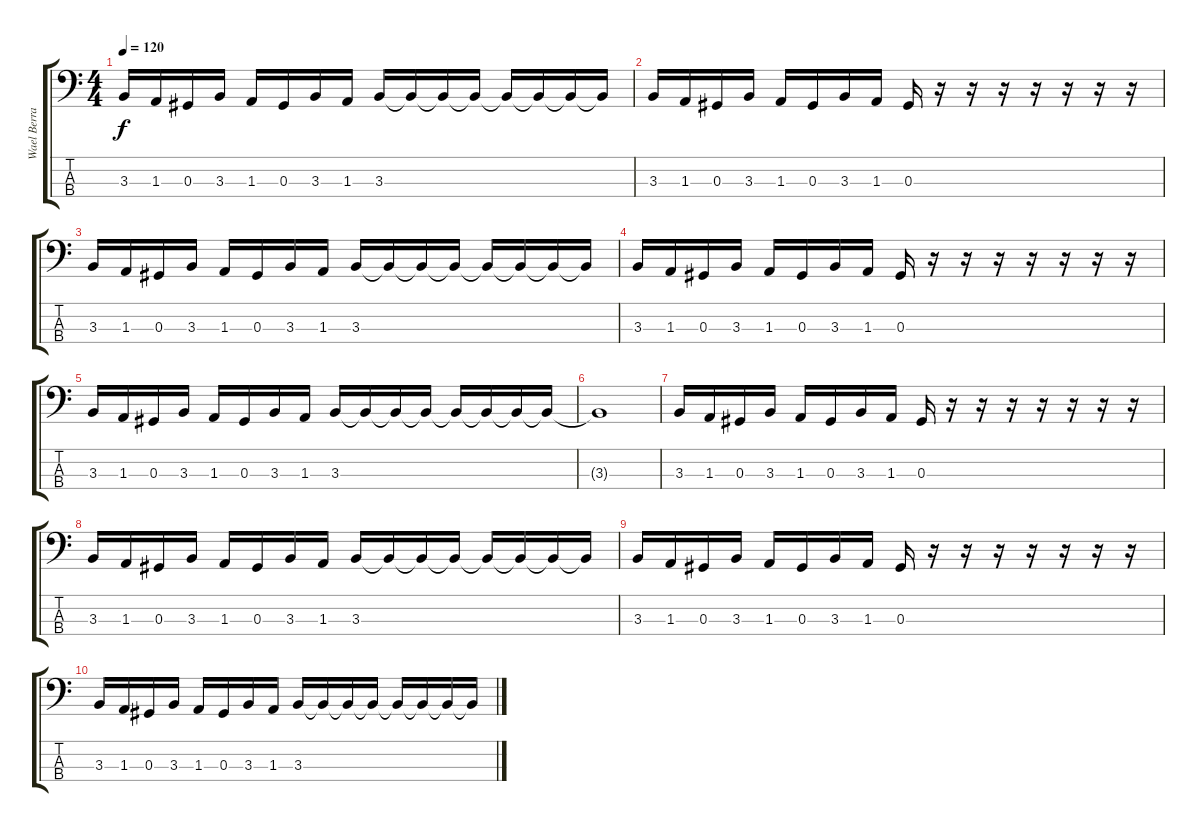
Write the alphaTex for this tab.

\track ("Wael Berrais" "Wael Berra") {instrument electricbassfinger}
\staff {score tabs}
\tuning (Gb2 Db2 Ab1 Eb1) {hide}
\ts (4 4)
\tempo 120
\clef f4
\ks c
3.3.16{dy f} 1.3.16 0.3.16 3.3.16 1.3.16 0.3.16 3.3.16 1.3.16 3.3.16 3.3{t}.16 3.3{t}.16 3.3{t}.16 3.3{t}.16 3.3{t}.16 3.3{t}.16 3.3{t}.16 |
3.3.16 1.3.16 0.3.16 3.3.16 1.3.16 0.3.16 3.3.16 1.3.16 0.3.16 r.16 r.16 r.16 r.16 r.16 r.16 r.16 |
3.3.16 1.3.16 0.3.16 3.3.16 1.3.16 0.3.16 3.3.16 1.3.16 3.3.16 3.3{t}.16 3.3{t}.16 3.3{t}.16 3.3{t}.16 3.3{t}.16 3.3{t}.16 3.3{t}.16 |
3.3.16 1.3.16 0.3.16 3.3.16 1.3.16 0.3.16 3.3.16 1.3.16 0.3.16 r.16 r.16 r.16 r.16 r.16 r.16 r.16 |
3.3.16 1.3.16 0.3.16 3.3.16 1.3.16 0.3.16 3.3.16 1.3.16 3.3.16 3.3{t}.16 3.3{t}.16 3.3{t}.16 3.3{t}.16 3.3{t}.16 3.3{t}.16 3.3{t}.16 |
3.3{t}.1 |
3.3.16 1.3.16 0.3.16 3.3.16 1.3.16 0.3.16 3.3.16 1.3.16 0.3.16 r.16 r.16 r.16 r.16 r.16 r.16 r.16 |
3.3.16 1.3.16 0.3.16 3.3.16 1.3.16 0.3.16 3.3.16 1.3.16 3.3.16 3.3{t}.16 3.3{t}.16 3.3{t}.16 3.3{t}.16 3.3{t}.16 3.3{t}.16 3.3{t}.16 |
3.3.16 1.3.16 0.3.16 3.3.16 1.3.16 0.3.16 3.3.16 1.3.16 0.3.16 r.16 r.16 r.16 r.16 r.16 r.16 r.16 |
3.3.16 1.3.16 0.3.16 3.3.16 1.3.16 0.3.16 3.3.16 1.3.16 3.3.16 3.3{t}.16 3.3{t}.16 3.3{t}.16 3.3{t}.16 3.3{t}.16 3.3{t}.16 3.3{t}.16
